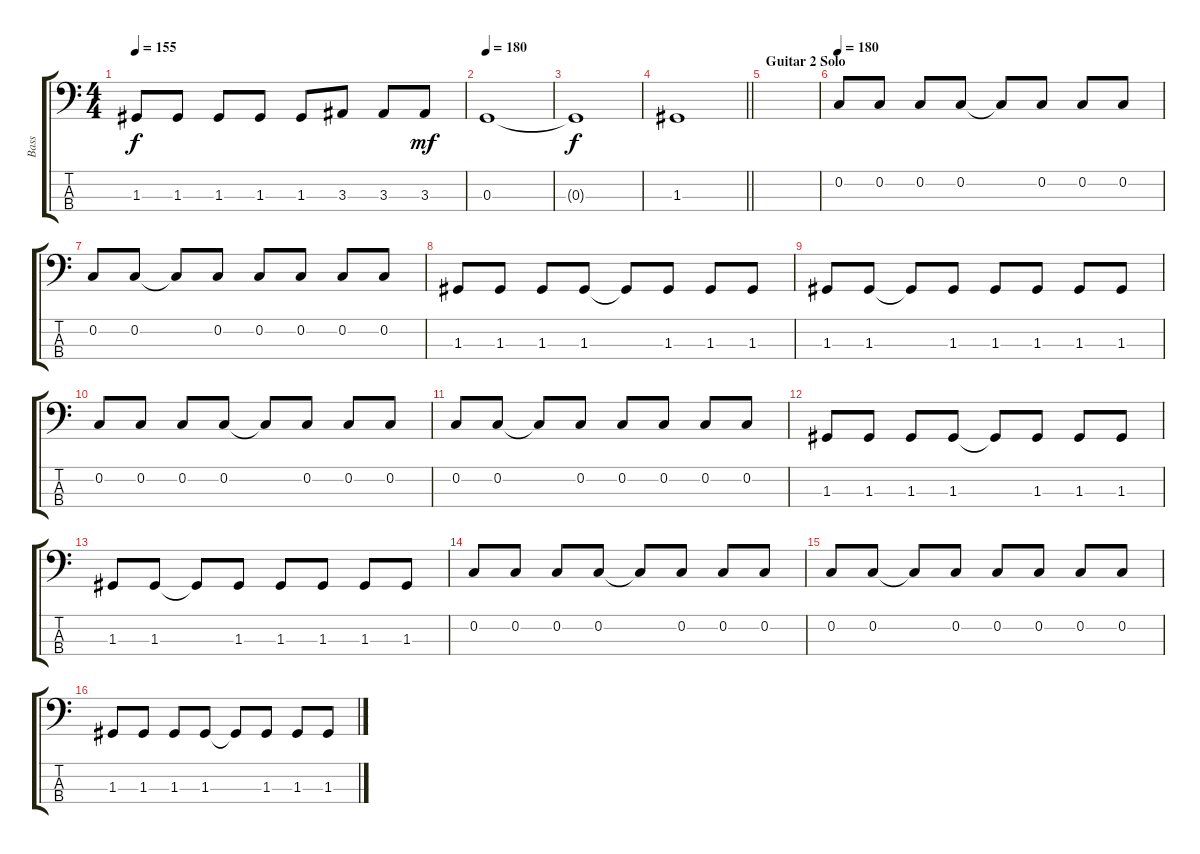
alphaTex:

\track ("Bass" "Bass") {instrument electricbasspick}
\staff {score tabs}
\tuning (F2 C2 G1 C1) {hide}
\ts (4 4)
\tempo 155
\clef f4
\ks c
1.3{t}.8{dy f} 1.3.8 1.3.8 1.3.8 1.3.8 3.3.8 3.3.8 3.3.8{dy mf} |
\tempo 180
0.3.1 |
0.3{t}.1{dy f} |
\barLineRight lightlight
1.3.1 |
\section ("" "Guitar 2 Solo")
|
\tempo 180
0.2.8 0.2.8 0.2.8 0.2.8 0.2{t}.8 0.2.8 0.2.8 0.2.8 |
0.2.8 0.2.8 0.2{t}.8 0.2.8 0.2.8 0.2.8 0.2.8 0.2.8 |
1.3.8 1.3.8 1.3.8 1.3.8 1.3{t}.8 1.3.8 1.3.8 1.3.8 |
1.3.8 1.3.8 1.3{t}.8 1.3.8 1.3.8 1.3.8 1.3.8 1.3.8 |
0.2.8 0.2.8 0.2.8 0.2.8 0.2{t}.8 0.2.8 0.2.8 0.2.8 |
0.2.8 0.2.8 0.2{t}.8 0.2.8 0.2.8 0.2.8 0.2.8 0.2.8 |
1.3.8 1.3.8 1.3.8 1.3.8 1.3{t}.8 1.3.8 1.3.8 1.3.8 |
1.3.8 1.3.8 1.3{t}.8 1.3.8 1.3.8 1.3.8 1.3.8 1.3.8 |
0.2.8 0.2.8 0.2.8 0.2.8 0.2{t}.8 0.2.8 0.2.8 0.2.8 |
0.2.8 0.2.8 0.2{t}.8 0.2.8 0.2.8 0.2.8 0.2.8 0.2.8 |
1.3.8 1.3.8 1.3.8 1.3.8 1.3{t}.8 1.3.8 1.3.8 1.3.8
